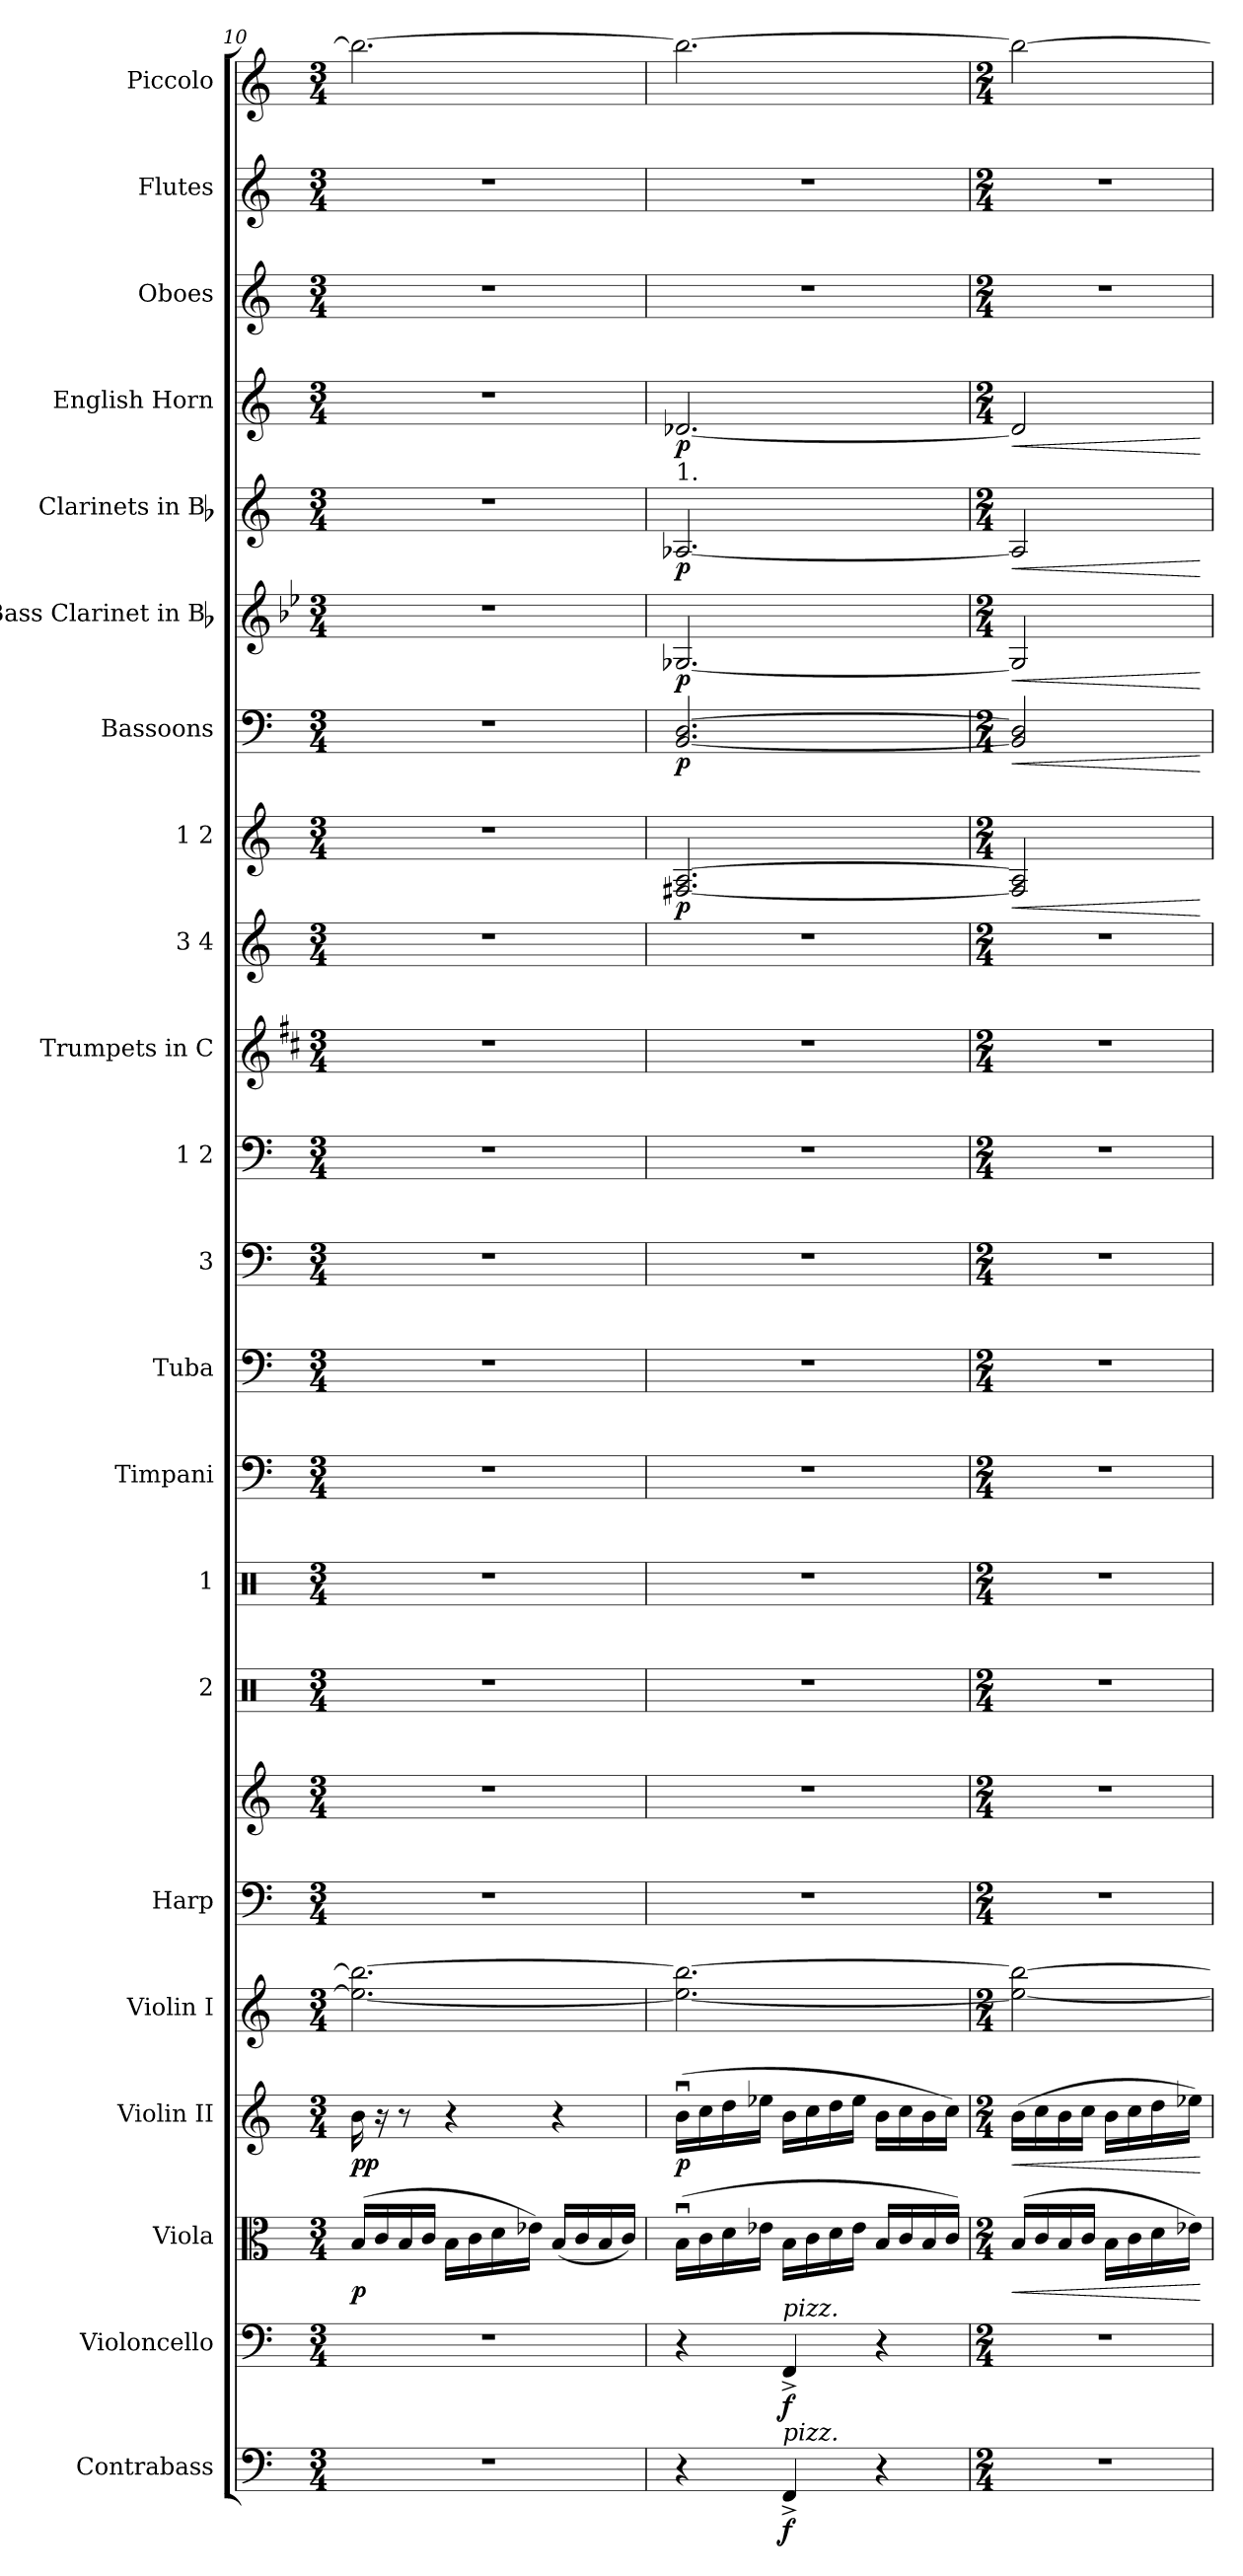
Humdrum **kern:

**kern	**dynam	**kern	**dynam	**kern	**dynam	**kern	**dynam	**kern	**kern	**kern	**kern	**kern	**kern	**kern	**kern	**kern	**kern	**kern	**kern	**dynam	**kern	**dynam	**kern	**dynam	**kern	**dynam	**kern	**dynam	**kern	**kern	**kern
*part22	*part22	*part21	*part21	*part20	*part20	*part19	*part19	*part18	*part17	*part17	*part16	*part15	*part14	*part13	*part12	*part11	*part10	*part9	*part8	*part8	*part7	*part7	*part6	*part6	*part5	*part5	*part4	*part4	*part3	*part2	*part1
*staff23	*staff23	*staff22	*staff22	*staff21	*staff21	*staff20	*staff20	*staff19	*staff18	*staff17	*staff16	*staff15	*staff14	*staff13	*staff12	*staff11	*staff10	*staff9	*staff8	*staff8	*staff7	*staff7	*staff6	*staff6	*staff5	*staff5	*staff4	*staff4	*staff3	*staff2	*staff1
*I"Contrabass	*	*I"Violoncello	*	*I"Viola	*	*I"Violin II	*	*I"Violin I	*I"Harp	*	*I"2	*I"1	*I"Timpani	*I"Tuba	*I"3	*I"1 2	*I"Trumpets in C	*I"3 4	*I"1 2	*	*I"Bassoons	*	*I"Bass Clarinet in Bb	*	*I"Clarinets in Bb	*	*I"English Horn	*	*I"Oboes	*I"Flutes	*I"Piccolo
*I'Cb.	*	*I'Vc.	*	*I'Vla.	*	*I'Vln. II	*	*I'Vln. I	*I'Hp.	*	*	*	*I'Timp.	*I'Tba.	*	*	*I'Tpt.	*	*	*	*I'Bsn.	*	*I'B. Cl.	*	*I'Cl.	*	*I'E. H.	*	*I'Ob.	*I'Fl.	*I'Picc.
*clefF4	*	*clefF4	*	*clefC3	*	*clefG2	*	*clefG2	*clefF4	*clefG2	*clefX	*clefX	*clefF4	*clefF4	*clefF4	*clefF4	*clefG2	*clefG2	*clefG2	*	*clefF4	*	*clefG2	*	*clefG2	*	*clefG2	*	*clefG2	*clefG2	*clefG2
*ITrd7c12	*	*	*	*	*	*	*	*	*	*	*	*	*	*	*	*	*ITrd1c2	*ITrd4c7	*ITrd4c7	*	*	*	*ITrd8c14	*	*ITrd1c2	*	*ITrd4c7	*	*	*	*ITrd-7c-12
*k[]	*	*k[]	*	*k[]	*	*k[]	*	*k[]	*k[]	*k[]	*k[]	*k[]	*k[]	*k[]	*k[]	*k[]	*k[]	*k[b-]	*k[b-]	*	*k[]	*	*k[b-e-]	*	*k[b-e-]	*	*k[b-]	*	*k[]	*k[]	*k[]
*C:	*	*C:	*	*C:	*	*C:	*	*C:	*C:	*C:	*C:	*C:	*C:	*C:	*C:	*C:	*C:	*F:	*F:	*	*C:	*	*B-:	*	*B-:	*	*F:	*	*C:	*C:	*C:
*M3/4	*	*M3/4	*	*M3/4	*	*M3/4	*	*M3/4	*M3/4	*M3/4	*M3/4	*M3/4	*M3/4	*M3/4	*M3/4	*M3/4	*M3/4	*M3/4	*M3/4	*	*M3/4	*	*M3/4	*	*M3/4	*	*M3/4	*	*M3/4	*M3/4	*M3/4
=10	=10	=10	=10	=10	=10	=10	=10	=10	=10	=10	=10	=10	=10	=10	=10	=10	=10	=10	=10	=10	=10	=10	=10	=10	=10	=10	=10	=10	=10	=10	=10
!	!	!	!	!	!LO:DY:b	!	!LO:DY:b	!LO:N:n=2:head=open	!	!	!	!	!	!	!	!	!	!	!	!	!	!	!	!	!	!	!	!	!	!	!
2.r	.	2.r	.	(>16B/LL	p	16b\	pp	2.ee\_ 2.bb\_	2.r	2.r	2.r	2.r	2.r	2.r	2.r	2.r	2.r	2.r	2.r	.	2.r	.	2.r	.	2.r	.	2.r	.	2.r	2.r	2.bbb\_
.	.	.	.	16c/	.	16r	.	.	.	.	.	.	.	.	.	.	.	.	.	.	.	.	.	.	.	.	.	.	.	.	.
.	.	.	.	16B/	.	8r	.	.	.	.	.	.	.	.	.	.	.	.	.	.	.	.	.	.	.	.	.	.	.	.	.
.	.	.	.	16c/JJ	.	.	.	.	.	.	.	.	.	.	.	.	.	.	.	.	.	.	.	.	.	.	.	.	.	.	.
.	.	.	.	16B\LL	.	4r	.	.	.	.	.	.	.	.	.	.	.	.	.	.	.	.	.	.	.	.	.	.	.	.	.
.	.	.	.	16c\	.	.	.	.	.	.	.	.	.	.	.	.	.	.	.	.	.	.	.	.	.	.	.	.	.	.	.
.	.	.	.	16d\	.	.	.	.	.	.	.	.	.	.	.	.	.	.	.	.	.	.	.	.	.	.	.	.	.	.	.
.	.	.	.	16e-X\JJ)	.	.	.	.	.	.	.	.	.	.	.	.	.	.	.	.	.	.	.	.	.	.	.	.	.	.	.
.	.	.	.	(<16B/LL	.	4r	.	.	.	.	.	.	.	.	.	.	.	.	.	.	.	.	.	.	.	.	.	.	.	.	.
.	.	.	.	16c/	.	.	.	.	.	.	.	.	.	.	.	.	.	.	.	.	.	.	.	.	.	.	.	.	.	.	.
.	.	.	.	16B/	.	.	.	.	.	.	.	.	.	.	.	.	.	.	.	.	.	.	.	.	.	.	.	.	.	.	.
.	.	.	.	16c/JJ)	.	.	.	.	.	.	.	.	.	.	.	.	.	.	.	.	.	.	.	.	.	.	.	.	.	.	.
=11	=11	=11	=11	=11	=11	=11	=11	=11	=11	=11	=11	=11	=11	=11	=11	=11	=11	=11	=11	=11	=11	=11	=11	=11	=11	=11	=11	=11	=11	=11	=11
!	!	!	!	!	!	!	!	!	!	!	!	!	!	!	!	!	!	!	!	!	!	!	!	!	!LO:TX:a:t=1.	!	!	!	!	!	!
!	!	!	!	!	!	!	!LO:DY:b	!LO:N:n=2:head=open	!	!	!	!	!	!	!	!	!	!	!	!LO:DY:b	!	!LO:DY:b	!	!LO:DY:b	!	!LO:DY:b	!	!LO:DY:b	!	!	!
4r	.	4r	.	(>16Bu>\LL	.	(>16bu>\LL	p	2.ee\_ 2.bb\_	2.r	2.r	2.r	2.r	2.r	2.r	2.r	2.r	2.r	2.r	[2.BBn/ [2.D/	p	[2.BB/ [2.D/	p	[2.GG-X/	p	[2.G-X/	p	[2.G-X/	p	2.r	2.r	2.bbb\_
.	.	.	.	16c\	.	16cc\	.	.	.	.	.	.	.	.	.	.	.	.	.	.	.	.	.	.	.	.	.	.	.	.	.
.	.	.	.	16d\	.	16dd\	.	.	.	.	.	.	.	.	.	.	.	.	.	.	.	.	.	.	.	.	.	.	.	.	.
.	.	.	.	16e-X\JJ	.	16ee-X\JJ	.	.	.	.	.	.	.	.	.	.	.	.	.	.	.	.	.	.	.	.	.	.	.	.	.
!	!	!LO:TX:a:i:t=pizz.	!	!	!	!	!	!	!	!	!	!	!	!	!	!	!	!	!	!	!	!	!	!	!	!	!	!	!	!	!
!LO:TX:a:i:t=pizz.	!	!	!	!	!	!	!	!	!	!	!	!	!	!	!	!	!	!	!	!	!	!	!	!	!	!	!	!	!	!	!
!	!LO:DY:b	!	!LO:DY:b	!	!	!	!	!	!	!	!	!	!	!	!	!	!	!	!	!	!	!	!	!	!	!	!	!	!	!	!
4FFF^</	f	4FF^</	f	16B\LL	.	16b\LL	.	.	.	.	.	.	.	.	.	.	.	.	.	.	.	.	.	.	.	.	.	.	.	.	.
.	.	.	.	16c\	.	16cc\	.	.	.	.	.	.	.	.	.	.	.	.	.	.	.	.	.	.	.	.	.	.	.	.	.
.	.	.	.	16d\	.	16dd\	.	.	.	.	.	.	.	.	.	.	.	.	.	.	.	.	.	.	.	.	.	.	.	.	.
.	.	.	.	16e-\JJ	.	16ee-\JJ	.	.	.	.	.	.	.	.	.	.	.	.	.	.	.	.	.	.	.	.	.	.	.	.	.
4r	.	4r	.	16B/LL	.	16b\LL	.	.	.	.	.	.	.	.	.	.	.	.	.	.	.	.	.	.	.	.	.	.	.	.	.
.	.	.	.	16c/	.	16cc\	.	.	.	.	.	.	.	.	.	.	.	.	.	.	.	.	.	.	.	.	.	.	.	.	.
.	.	.	.	16B/	.	16b\	.	.	.	.	.	.	.	.	.	.	.	.	.	.	.	.	.	.	.	.	.	.	.	.	.
.	.	.	.	16c/JJ)	.	16cc\JJ)	.	.	.	.	.	.	.	.	.	.	.	.	.	.	.	.	.	.	.	.	.	.	.	.	.
=12	=12	=12	=12	=12	=12	=12	=12	=12	=12	=12	=12	=12	=12	=12	=12	=12	=12	=12	=12	=12	=12	=12	=12	=12	=12	=12	=12	=12	=12	=12	=12
*M2/4	*	*M2/4	*	*M2/4	*	*M2/4	*	*M2/4	*M2/4	*M2/4	*M2/4	*M2/4	*M2/4	*M2/4	*M2/4	*M2/4	*M2/4	*M2/4	*M2/4	*	*M2/4	*	*M2/4	*	*M2/4	*	*M2/4	*	*M2/4	*M2/4	*M2/4
!	!	!	!	!	!LO:HP:b	!	!LO:HP:b	!LO:N:n=2:head=open	!	!	!	!	!	!	!	!	!	!	!	!LO:HP:b	!	!LO:HP:b	!	!LO:HP:b	!	!LO:HP:b	!	!LO:HP:b	!	!	!
2r	.	2r	.	(>16B/LL	<	(>16b\LL	<	2ee\_ 2bb\_	2r	2r	2r	2r	2r	2r	2r	2r	2r	2r	2BB/] 2D/]	<	2BB/] 2D/]	<	2GG-/]	<	2G-/]	<	2G-/]	<	2r	2r	2bbb\_
.	.	.	.	16c/	.	16cc\	.	.	.	.	.	.	.	.	.	.	.	.	.	.	.	.	.	.	.	.	.	.	.	.	.
.	.	.	.	16B/	.	16b\	.	.	.	.	.	.	.	.	.	.	.	.	.	.	.	.	.	.	.	.	.	.	.	.	.
.	.	.	.	16c/JJ	.	16cc\JJ	.	.	.	.	.	.	.	.	.	.	.	.	.	.	.	.	.	.	.	.	.	.	.	.	.
.	.	.	.	16B\LL	.	16b\LL	.	.	.	.	.	.	.	.	.	.	.	.	.	.	.	.	.	.	.	.	.	.	.	.	.
.	.	.	.	16c\	.	16cc\	.	.	.	.	.	.	.	.	.	.	.	.	.	.	.	.	.	.	.	.	.	.	.	.	.
.	.	.	.	16d\	.	16dd\	.	.	.	.	.	.	.	.	.	.	.	.	.	.	.	.	.	.	.	.	.	.	.	.	.
.	.	.	.	16e-X\JJ)	.	16ee-X\JJ)	.	.	.	.	.	.	.	.	.	.	.	.	.	.	.	.	.	.	.	.	.	.	.	.	.
.	.	.	.	.	[	.	[	.	.	.	.	.	.	.	.	.	.	.	.	[	.	[	.	[	.	[	.	[	.	.	.
=	=	=	=	=	=	=	=	=	=	=	=	=	=	=	=	=	=	=	=	=	=	=	=	=	=	=	=	=	=	=	=
*-	*-	*-	*-	*-	*-	*-	*-	*-	*-	*-	*-	*-	*-	*-	*-	*-	*-	*-	*-	*-	*-	*-	*-	*-	*-	*-	*-	*-	*-	*-	*-
